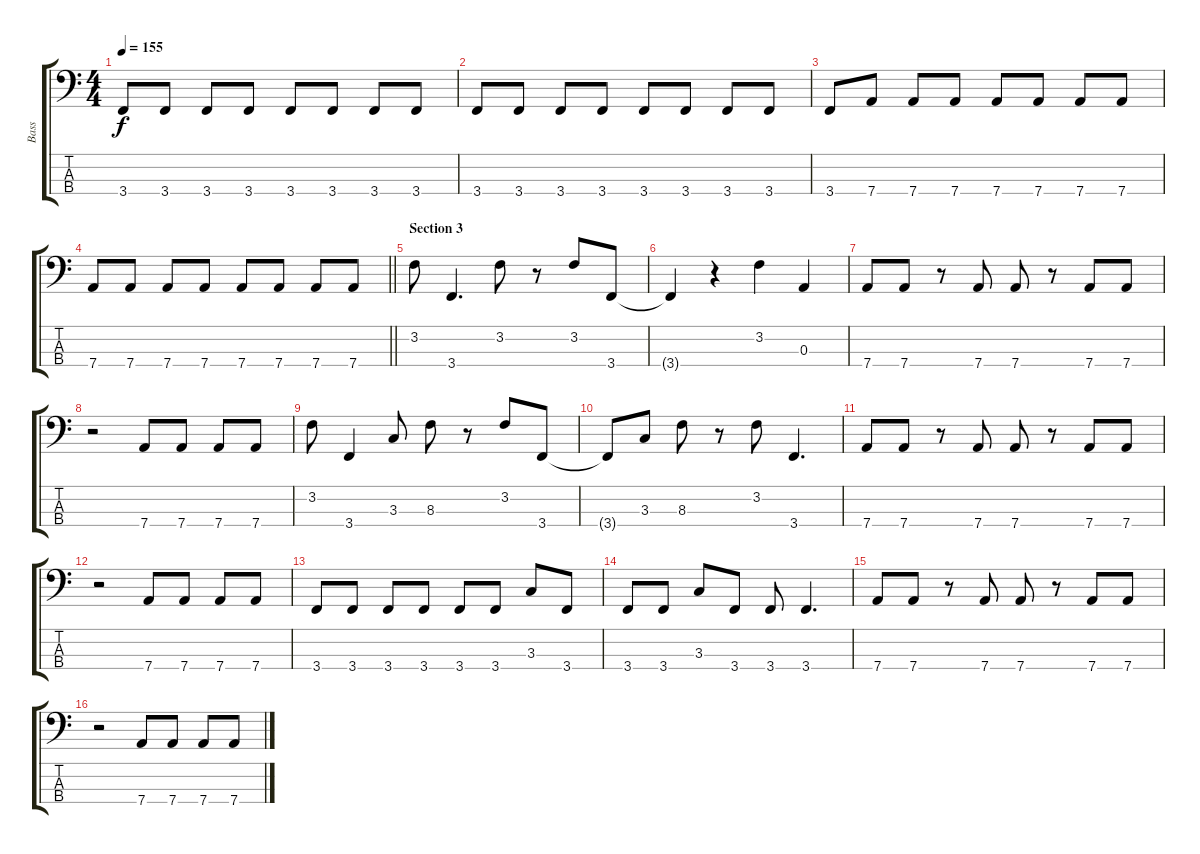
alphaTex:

\track ("Bass" "Bass") {instrument electricbassfinger}
\staff {score tabs}
\tuning (G2 D2 A1 D1) {hide}
\ts (4 4)
\tempo 155
\clef f4
\ks c
3.4.8{dy f} 3.4.8 3.4.8 3.4.8 3.4.8 3.4.8 3.4.8 3.4.8 |
3.4.8 3.4.8 3.4.8 3.4.8 3.4.8 3.4.8 3.4.8 3.4.8 |
3.4.8 7.4.8 7.4.8 7.4.8 7.4.8 7.4.8 7.4.8 7.4.8 |
\barLineRight lightlight
7.4.8 7.4.8 7.4.8 7.4.8 7.4.8 7.4.8 7.4.8 7.4.8 |
\section ("" "Section 3")
3.2.8 3.4.4{d} 3.2.8 r.8 3.2.8 3.4.8 |
3.4{t}.4 r.4 3.2.4 0.3.4 |
7.4.8 7.4.8 r.8 7.4.8 7.4.8 r.8 7.4.8 7.4.8 |
r.2 7.4.8 7.4.8 7.4.8 7.4.8 |
3.2.8 3.4.4 3.3.8 8.3.8 r.8 3.2.8 3.4.8 |
3.4{t}.8 3.3.8 8.3.8 r.8 3.2.8 3.4.4{d} |
7.4.8 7.4.8 r.8 7.4.8 7.4.8 r.8 7.4.8 7.4.8 |
r.2 7.4.8 7.4.8 7.4.8 7.4.8 |
3.4.8 3.4.8 3.4.8 3.4.8 3.4.8 3.4.8 3.3.8 3.4.8 |
3.4.8 3.4.8 3.3.8 3.4.8 3.4.8 3.4.4{d} |
7.4.8 7.4.8 r.8 7.4.8 7.4.8 r.8 7.4.8 7.4.8 |
r.2 7.4.8 7.4.8 7.4.8 7.4.8
